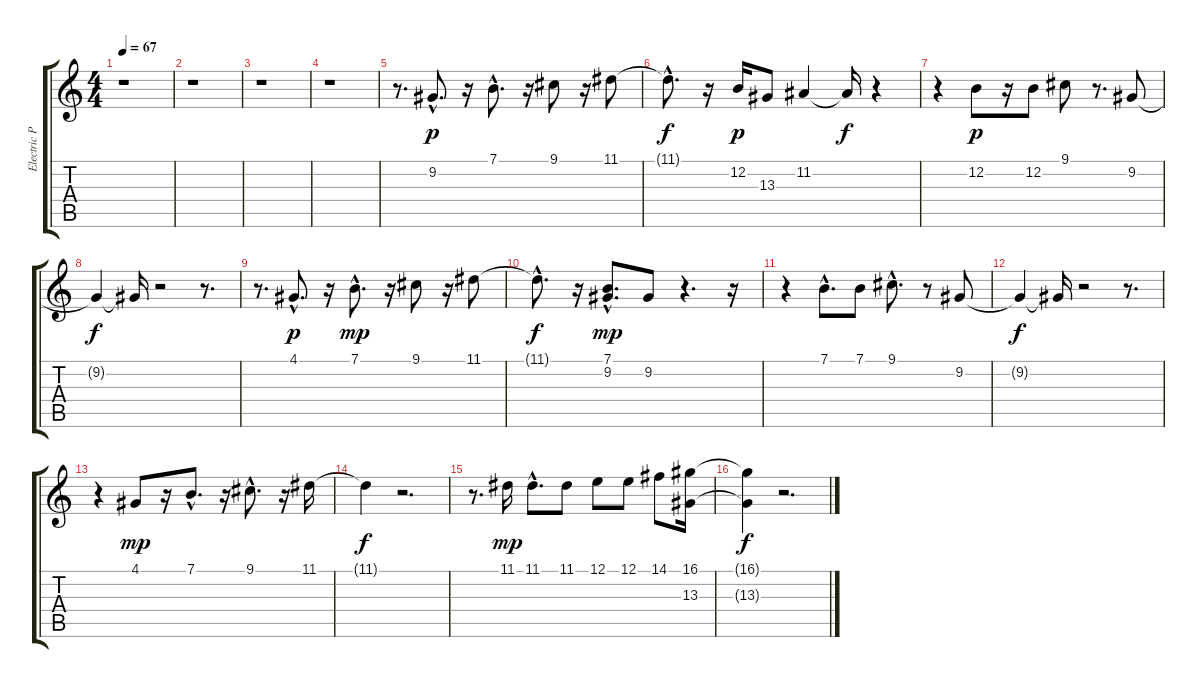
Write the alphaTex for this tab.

\track ("Electric Piano Mod" "Electric P") {instrument ocarina}
\staff {score tabs}
\tuning (E4 B3 G3 D3 A2 E2) {hide}
\ts (4 4)
\tempo 67
\clef g2
\ks c
r.1{dy p instrument ocarina} |
r.1 |
r.1 |
r.1 |
r.8{d} 9.2{hac}.8{d} r.16 7.1{hac}.8{d} r.16 9.1.8 r.16 11.1.8 |
11.1{hac t}.8{d dy f} r.16 12.2.16{dy p} 13.3.8 11.2.4 11.2{t}.16{dy f} r.4 |
r.4 12.2.8{dy p} r.16 12.2.8 9.1.8 r.8{d} 9.2.8 |
9.2{t}.4{dy f} 9.2{t}.16 r.2 r.8{d} |
r.8{d} 4.1{hac}.8{d dy p} r.16 7.1{hac}.8{d dy mp} r.16 9.1.8 r.16 11.1.8 |
11.1{hac t}.8{d dy f} r.16 (7.1{hac} 9.2{hac}).8{d dy mp} 9.2.8 r.4{d} r.16 |
r.4 7.1{hac}.8{d} 7.1.8 9.1{hac}.8{d} r.8 9.2.8 |
9.2{t}.4{dy f} 9.2{t}.16 r.2 r.8{d} |
r.4 4.1.8{dy mp} r.16 7.1{hac}.8{d} r.16 9.1{hac}.8{d} r.16 11.1.16 |
11.1{t}.4{dy f} r.2{d} |
r.8{d} 11.1.16{dy mp} 11.1{hac}.8{d} 11.1.8 12.1.8 12.1.8 14.1.8 (16.1 13.3).16 |
(16.1{t} 13.3{t}).4{dy f} r.2{d}
